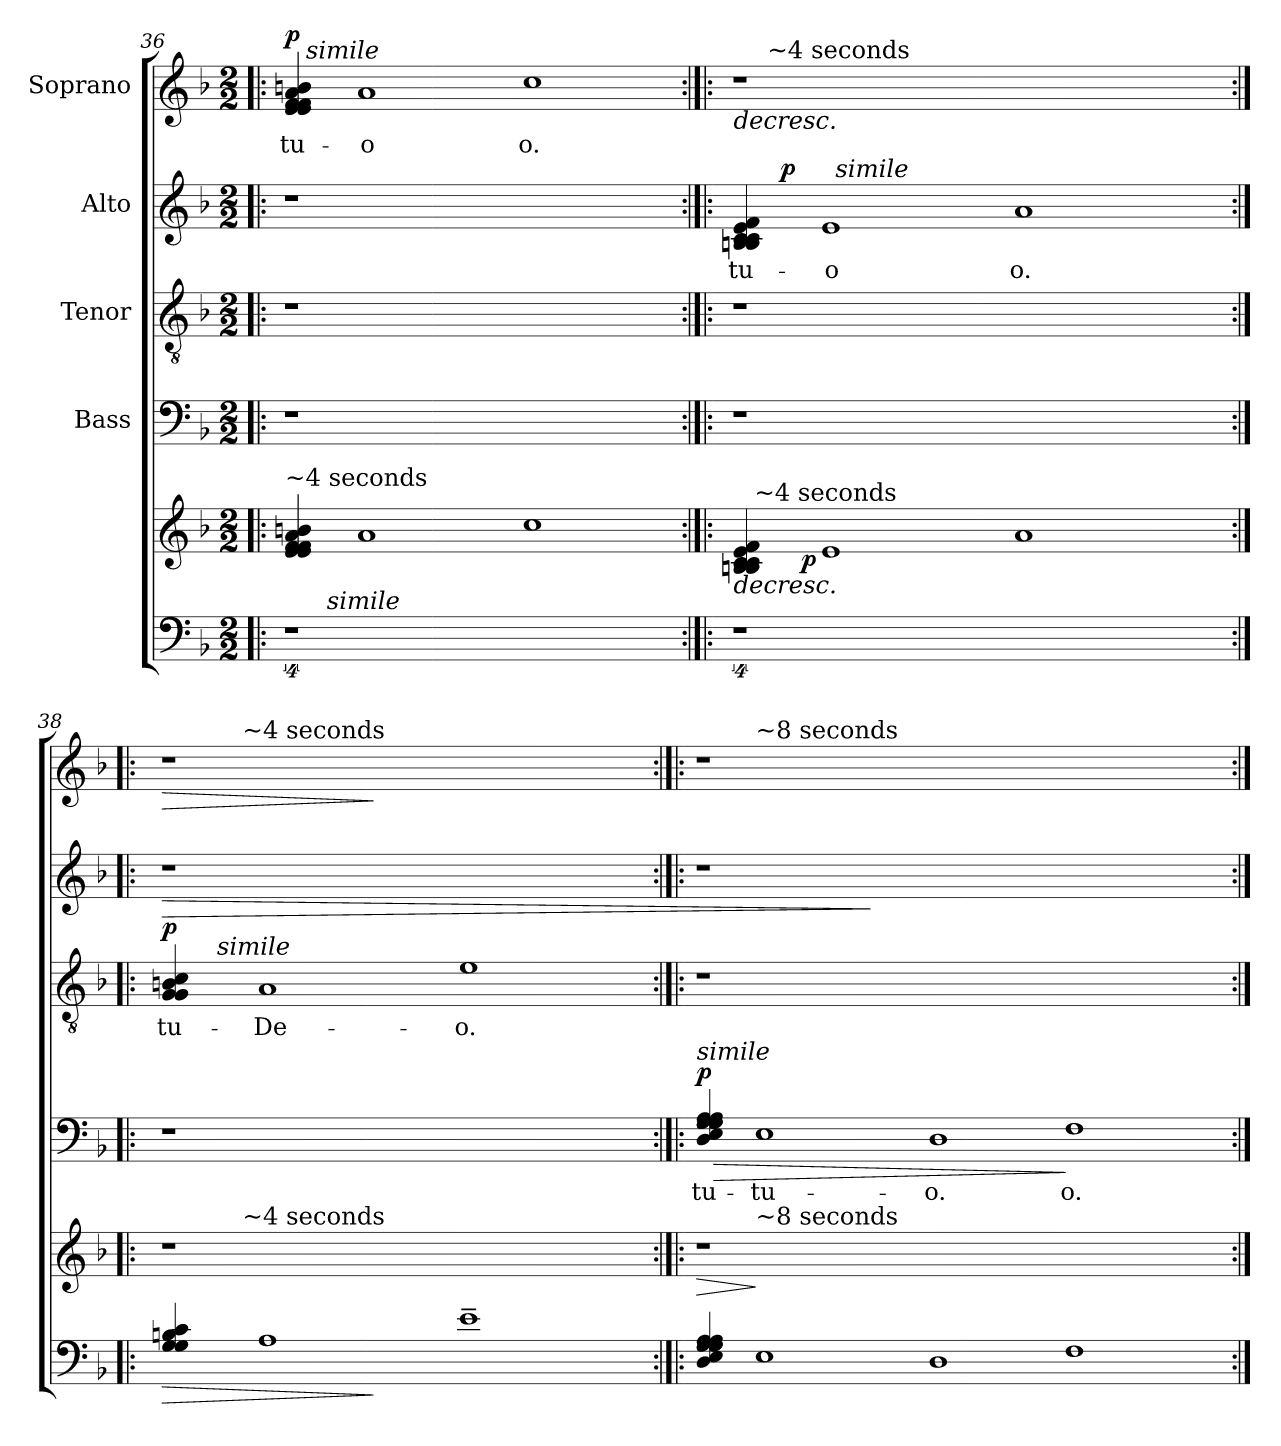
**kern	**kern	**dynam	**kern	**text	**dynam	**kern	**text	**dynam	**kern	**text	**dynam	**kern	**text	**dynam
*part5	*part5	*part5	*part4	*part4	*part4	*part3	*part3	*part3	*part2	*part2	*part2	*part1	*part1	*part1
*staff6	*staff5	*staff5/6	*staff4	*staff4	*staff4	*staff3	*staff3	*staff3	*staff2	*staff2	*staff2	*staff1	*staff1	*staff1
*	*	*	*I"Bass	*	*	*I"Tenor	*	*	*I"Alto	*	*	*I"Soprano	*	*
*clefF4	*clefG2	*	*clefF4	*	*	*clefGv2	*	*	*clefG2	*	*	*clefG2	*	*
*k[b-]	*k[b-]	*	*k[b-]	*	*	*k[b-]	*	*	*k[b-]	*	*	*k[b-]	*	*
*F:	*F:	*	*F:	*	*	*F:	*	*	*F:	*	*	*F:	*	*
*M2/2	*M2/2	*	*M2/2	*	*	*M2/2	*	*	*M2/2	*	*	*M2/2	*	*
=36!|:	=36!|:	=36!|:	=36!|:	=36!|:	=36!|:	=36!|:	=36!|:	=36!|:	=36!|:	=36!|:	=36!|:	=36!|:	=36!|:	=36!|:
!	!LO:TX:a:t=~4 seconds	!	!	!	!	!	!	!	!	!	!	!	!	!
!LO:N:vis=1	!	!	!LO:N:vis=1	!	!	!LO:N:vis=1	!	!	!LO:N:vis=1	!	!	!	!LO:LY:b	!LO:DY:a
*^	*	*	*	*	*	*	*	*	*	*	*	*^	*	*
4%9r	8ryy	4e/ 4e/ 4f/ 4f/ 4a/ 4bn/	.	1r	.	.	1r	.	.	1r	.	.	(4e/ 4e/ 4f/ 4f/ 4a/ 4bn/	16ryy	tu-	p
!	!	!	!	!	!	!	!	!	!	!	!	!	!	!LO:TX:a:i:t=simile	!	!
.	.	.	.	.	.	.	.	.	.	.	.	.	.	1ryy	.	.
!	!LO:TX:a:i:t=simile	!	!	!	!	!	!	!	!	!	!	!	!	!	!	!
.	1ryy	.	.	.	.	.	.	.	.	.	.	.	.	.	.	.
!	!	!	!	!	!	!	!	!	!	!	!	!	!	!	!LO:LY:b	!
.	.	1a	.	.	.	.	.	.	.	.	.	.	1a	.	-o	.
.	.	.	.	1ryy	.	.	1ryy	.	.	1ryy	.	.	.	.	.	.
.	.	.	.	.	.	.	.	.	.	.	.	.	.	1ryy	.	.
.	1ryy	.	.	.	.	.	.	.	.	.	.	.	.	.	.	.
!	!	!	!	!	!	!	!	!	!	!	!	!	!	!	!LO:LY:b	!
.	.	1cc	.	.	.	.	.	.	.	.	.	.	1cc	.	o.	.
.	.	.	.	4ryy	.	.	4ryy	.	.	4ryy	.	.	.	.	.	.
.	.	.	.	.	.	.	.	.	.	.	.	.	.	8.ryy	.	.
.	8ryy	.	.	.	.	.	.	.	.	.	.	.	.	.	.	.
!!LO:LB:g=z	!!
=37:|!|:	=37:|!|:	=37:|!|:	=37:|!|:	=37:|!|:	=37:|!|:	=37:|!|:	=37:|!|:	=37:|!|:	=37:|!|:	=37:|!|:	=37:|!|:	=37:|!|:	=37:|!|:	=37:|!|:	=37:|!|:	=37:|!|:
!LO:N:vis=1	!	!	!LO:HP:b	!LO:N:vis=1	!	!	!LO:N:vis=1	!	!	!	!LO:LY:b	!	!	!	!	!LO:HP:b
*	*	*^	*	*	*	*	*	*	*	*^	*	*	*	*	*	*
*v	*v	*	*^	*	*	*	*	*	*	*	*	*^	*	*	*	*	*	*
4%9r	4B/ 4Bn/ 4c/ 4c/ 4e/ 4f/	8.ryy	16ryy	>	1r	.	.	1r	.	.	(<4B/ 4Bn/ 4c/ 4c/ 4e/ 4f/	8ryy	4ryy	tu-	.	1r	16.ryy	.	>
!	!	!	!LO:TX:a:t=~4 seconds	!	!	!	!	!	!	!	!	!	!	!	!	!	!	!	!
.	.	.	1ryy	.	.	.	.	.	.	.	.	.	.	.	.	.	.	.	.
!	!	!	!	!	!	!	!	!	!	!	!	!	!	!	!	!	!LO:TX:a:t=~4 seconds	!	!
.	.	.	.	.	.	.	.	.	.	.	.	.	.	.	.	.	1ryy	.	.
!	!	!	!	!	!	!	!	!	!	!	!	!	!	!	!LO:DY:a	!	!	!	!
.	.	.	.	.	.	.	.	.	.	.	.	1ryy	.	.	p	.	.	.	.
!	!	!	!	!LO:DY:b	!	!	!	!	!	!	!	!	!	!	!	!	!	!	!
.	.	1ryy	.	p	.	.	.	.	.	.	.	.	.	.	.	.	.	.	.
!	!	!	!	!	!	!	!	!	!	!	!	!	!	!LO:LY:b	!	!	!	!	!
.	1e	.	.	.	.	.	.	.	.	.	1e	.	32ryy	-o	.	.	.	.	.
!	!	!	!	!	!	!	!	!	!	!	!	!	!LO:TX:a:i:t=simile	!	!	!	!	!	!
.	.	.	.	.	.	.	.	.	.	.	.	.	1ryy	.	.	.	.	.	.
.	.	.	.	.	1ryy	.	.	1ryy	.	.	.	.	.	.	.	1ryy	.	.	.
.	.	.	1ryy	.	.	.	.	.	.	.	.	.	.	.	.	.	.	.	.
.	.	.	.	.	.	.	.	.	.	.	.	.	.	.	.	.	1ryy	.	.
.	.	.	.	.	.	.	.	.	.	.	.	1ryy	.	.	.	.	.	.	.
.	.	1ryy	.	.	.	.	.	.	.	.	.	.	.	.	.	.	.	.	.
!	!	!	!	!	!	!	!	!	!	!	!	!	!	!LO:LY:b	!	!	!	!	!
.	1a	.	.	.	.	.	.	.	.	.	1a	.	.	o.	.	.	.	.	.
.	.	.	.	.	.	.	.	.	.	.	.	.	2ryy	.	.	.	.	.	.
.	.	.	.	.	.	.	.	.	.	.	.	.	4...ryy	.	.	.	.	.	.
.	.	.	.	.	4ryy	.	.	4ryy	.	.	.	.	.	.	.	4ryy	.	.	.
.	.	.	8.ryy	.	.	.	.	.	.	.	.	.	.	.	.	.	.	.	.
.	.	.	.	.	.	.	.	.	.	.	.	.	.	.	.	.	8ryy	.	.
.	.	.	.	.	.	.	.	.	.	.	.	8ryy	.	.	.	.	.	.	.
.	.	16ryy	.	.	.	.	.	.	.	.	.	.	.	.	.	.	.	.	.
.	.	.	.	.	.	.	.	.	.	.	.	.	.	.	.	.	32ryy	.	.
.	.	.	.	]	.	.	.	.	.	.	.	.	.	.	.	.	.	.	.
=38:|!|:	=38:|!|:	=38:|!|:	=38:|!|:	=38:|!|:	=38:|!|:	=38:|!|:	=38:|!|:	=38:|!|:	=38:|!|:	=38:|!|:	=38:|!|:	=38:|!|:	=38:|!|:	=38:|!|:	=38:|!|:	=38:|!|:	=38:|!|:	=38:|!|:	=38:|!|:
!	!	!	!	!LO:HP:b=2	!	!	!	!	!	!	!	!	!	!	!	!	!	!	!
!	!	!	!	!LO:HP:n=1:b	!LO:N:vis=1	!	!	!	!LO:LY:b	!LO:DY:a	!	!	!	!	!LO:HP:b	!	!	!	!LO:HP:b
*	*	*v	*v	*	*	*	*	*^	*	*	*v	*v	*v	*	*	*	*	*	*
4G/ 4G/ 4Bn/ 4c/	1r	8..ryy	> >	1r	.	.	(4G/ 4G/ 4Bn/ 4c/	8ryy	tu-	p	1r	.	>	1r	8..ryy	.	>
.	.	.	.	.	.	.	.	32ryy	.	.	.	.	.	.	.	.	.
!	!	!	!	!	!	!	!	!LO:TX:a:i:t=simile	!	!	!	!	!	!	!	!	!
.	.	.	.	.	.	.	.	1ryy	.	.	.	.	.	.	.	.	.
!	!	!	!	!	!	!	!	!	!	!	!	!	!	!	!LO:TX:a:t=~4 seconds	!	!
!	!	!LO:TX:a:t=~4 seconds	!	!	!	!	!	!	!	!	!	!	!	!	!	!	!
.	.	1ryy	.	.	.	.	.	.	.	.	.	.	.	.	1ryy	.	.
!	!	!	!	!	!	!	!	!	!LO:LY:b	!	!	!	!	!	!	!	!
1A	.	.	.	.	.	.	1A	.	-De-	.	.	.	.	.	.	.	.
.	1ryy	.	]	1ryy	.	.	.	.	.	.	1ryy	.	.	1ryy	.	.	]
.	.	.	.	.	.	.	.	1ryy	.	.	.	.	.	.	.	.	.
.	.	1ryy	.	.	.	.	.	.	.	.	.	.	.	.	1ryy	.	.
!	!	!	!	!	!	!	!	!	!LO:LY:b	!	!	!	!	!	!	!	!
1e~>	.	.	.	.	.	.	1e	.	-o.	.	.	.	.	.	.	.	.
.	4ryy	.	.	4ryy	.	.	.	.	.	.	4ryy	.	.	4ryy	.	.	.
.	.	.	.	.	.	.	.	16.ryy	.	.	.	.	.	.	.	.	.
.	.	32ryy	.	.	.	.	.	.	.	.	.	.	.	.	32ryy	.	.
=39:|!|:	=39:|!|:	=39:|!|:	=39:|!|:	=39:|!|:	=39:|!|:	=39:|!|:	=39:|!|:	=39:|!|:	=39:|!|:	=39:|!|:	=39:|!|:	=39:|!|:	=39:|!|:	=39:|!|:	=39:|!|:	=39:|!|:	=39:|!|:
!	!	!	!	!LO:TX:a:i:t=simile	!	!	!	!	!	!	!	!	!	!	!	!	!
!	!	!	!LO:HP:b	!	!	!	!	!	!	!	!	!	!	!	!	!	!
!	!	!	!LO:HP:n=1:b	!	!LO:LY:b	!LO:HP:b	!	!	!	!	!	!	!	!	!	!	!
!	!	!	!	!	!	!LO:DY:n=1:a	!	!	!	!	!	!	!	!	!	!	!
*	*	*	*	*	*	*	*v	*v	*	*	*	*	*	*	*	*	*
4D/ 4E/ 4G/ 4G/ 4G/ 4G/ 4A/ 4A/	1r	4ryy	> >	(4D/ 4E/ 4G/ 4G/ 4G/ 4G/ 4A/ 4A/	tu-	> p	1r	.	.	1r	.	.	1r	4ryy	.	.
!	!	!	!	!	!	!	!	!	!	!	!	!	!	!LO:TX:a:t=~8 seconds	!	!
!	!	!LO:TX:a:t=~8 seconds	!	!	!	!	!	!	!	!	!	!	!	!	!	!
!	!	!	!	!	!LO:LY:b	!	!	!	!	!	!	!	!	!	!	!
1E	.	0.ryy	]	1E	-tu-	.	.	.	.	.	.	.	.	0.ryy	.	.
.	0ryy	.	]	.	.	.	0ryy	.	.	0ryy	.	]	0ryy	.	.	]
!	!	!	!	!	!LO:LY:b	!	!	!	!	!	!	!	!	!	!	!
1D	.	.	]	1D	-o.	.	.	.	.	.	.	.	.	.	.	.
!	!	!	!	!	!LO:LY:b	!	!	!	!	!	!	!	!	!	!	!
1F	.	.	.	1F	o.	]	.	.	.	.	.	.	.	.	.	.
.	4ryy	.	.	.	.	.	4ryy	.	.	4ryy	.	.	4ryy	.	.	.
*	*v	*v	*	*	*	*	*	*	*	*	*	*	*v	*v	*	*
=:|!	=:|!	=:|!	=:|!	=:|!	=:|!	=:|!	=:|!	=:|!	=:|!	=:|!	=:|!	=:|!	=:|!	=:|!
*-	*-	*-	*-	*-	*-	*-	*-	*-	*-	*-	*-	*-	*-	*-
